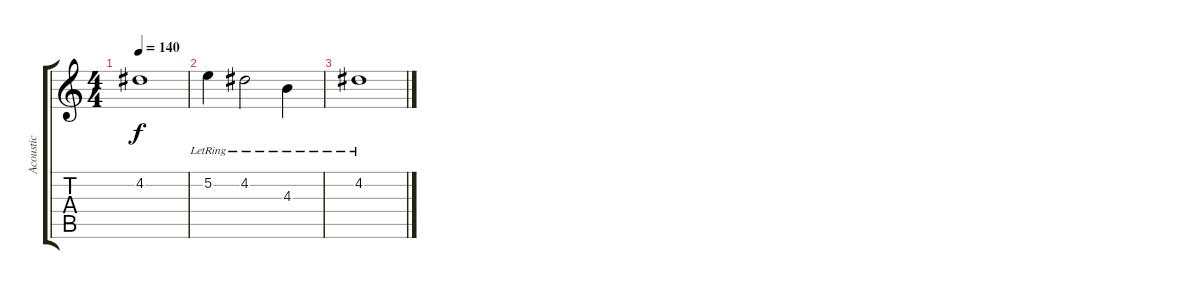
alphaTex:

\track ("Acoustic" "Acoustic") {instrument acousticguitarnylon}
\staff {score tabs}
\tuning (E4 B3 G3 D3 A2 E2) {hide}
\ts (4 4)
\tempo 140
\clef g2
\ks c
4.2{t}.1{dy f} |
5.2{lr}.4 4.2{lr}.2 4.3{lr}.4 |
4.2{lr}.1
